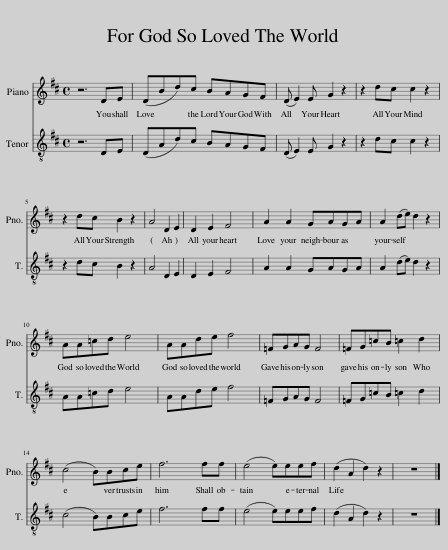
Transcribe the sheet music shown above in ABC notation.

X:1
%%score 1 2
L:1/8
M:4/4
I:linebreak $
K:D
V:1 treble
V:2 treble-8
V:1
 z6 DE | (DBd)c BAGF | (D E2) E G2 z2 | z2 dc c2 z2 |$ z2 dc B2 z2 | %5
 A4 D2 E2 | D2 E2 F4 | A2 A2 GAGA | A2 (de) d2 z2 |$ AA=cd e4 | %10
 AAde f4 | =FGAG F4 | =FG=cB =c2 d2 |$ (c4 B)Bce | f6 ff | %15
 (e4 e)eef | (d2 A2 d2) z2 | z8 |] %18
V:2
 z6 DE | (DAd)c BAGF | (D E2) E G2 z2 | z2 dc c2 z2 |$ z2 dc B2 z2 | %5
 A4 D2 E2 | D2 E2 F4 | A2 A2 GAGA | A2 (de) d2 z2 |$ AA=cd e4 | %10
 AAde f4 | =FGAG F4 | =FG=cB =c2 d2 |$ (c4 B)Bce | f6 ff | %15
 (e4 e)eef | (d2 A2 d2) z2 | z8 |] %18
